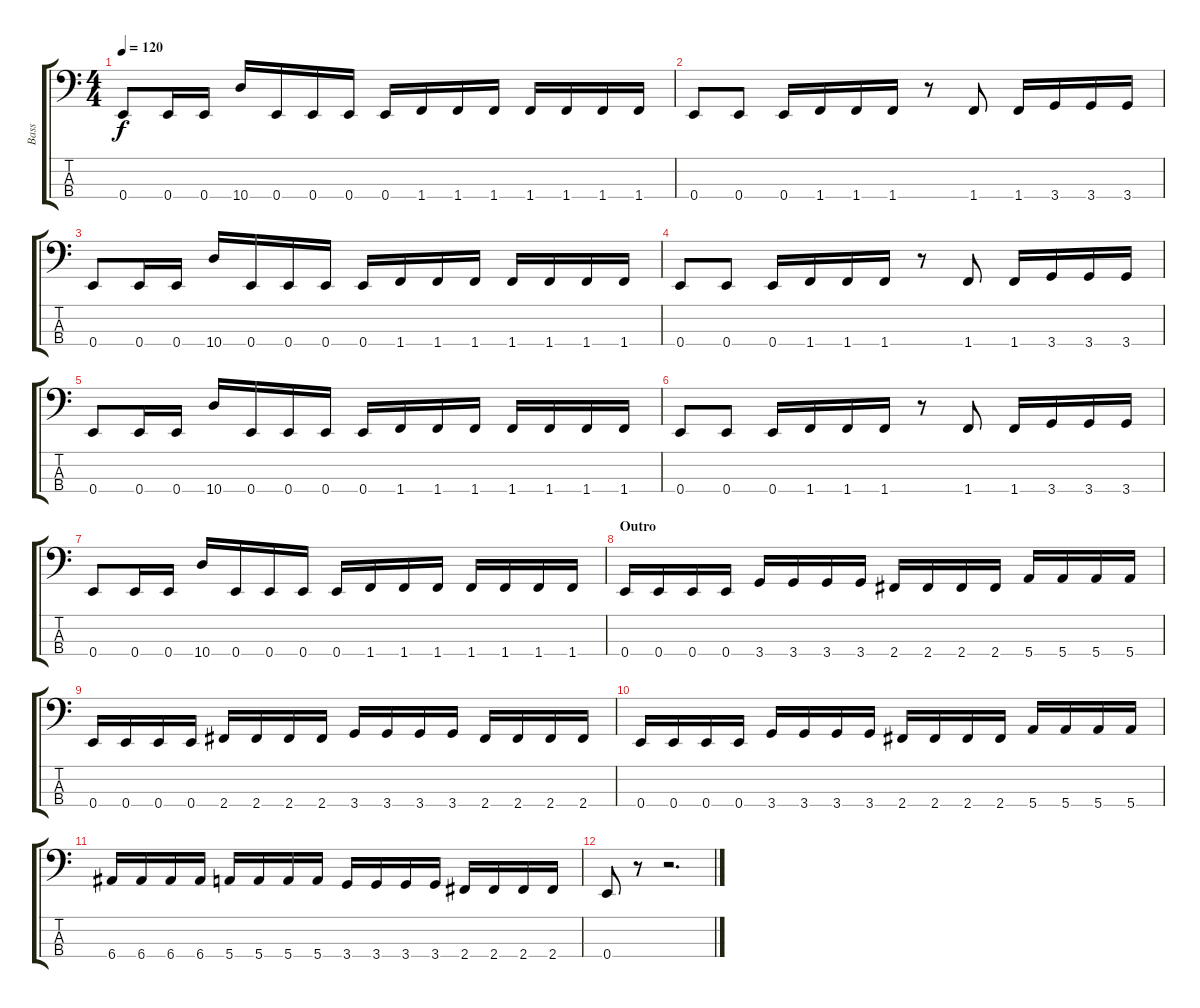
\track ("Bass" "Bass") {instrument electricbasspick}
\staff {score tabs}
\tuning (G2 D2 A1 E1) {hide}
\ts (4 4)
\tempo 120
\clef f4
\ks c
0.4.8{dy f} 0.4.16 0.4.16 10.4.16 0.4.16 0.4.16 0.4.16 0.4.16 1.4.16 1.4.16 1.4.16 1.4.16 1.4.16 1.4.16 1.4.16 |
0.4.8 0.4.8 0.4.16 1.4.16 1.4.16 1.4.16 r.8 1.4.8 1.4.16 3.4.16 3.4.16 3.4.16 |
0.4.8 0.4.16 0.4.16 10.4.16 0.4.16 0.4.16 0.4.16 0.4.16 1.4.16 1.4.16 1.4.16 1.4.16 1.4.16 1.4.16 1.4.16 |
0.4.8 0.4.8 0.4.16 1.4.16 1.4.16 1.4.16 r.8 1.4.8 1.4.16 3.4.16 3.4.16 3.4.16 |
0.4.8 0.4.16 0.4.16 10.4.16 0.4.16 0.4.16 0.4.16 0.4.16 1.4.16 1.4.16 1.4.16 1.4.16 1.4.16 1.4.16 1.4.16 |
0.4.8 0.4.8 0.4.16 1.4.16 1.4.16 1.4.16 r.8 1.4.8 1.4.16 3.4.16 3.4.16 3.4.16 |
0.4.8 0.4.16 0.4.16 10.4.16 0.4.16 0.4.16 0.4.16 0.4.16 1.4.16 1.4.16 1.4.16 1.4.16 1.4.16 1.4.16 1.4.16 |
\section ("" "Outro")
0.4.16 0.4.16 0.4.16 0.4.16 3.4.16 3.4.16 3.4.16 3.4.16 2.4.16 2.4.16 2.4.16 2.4.16 5.4.16 5.4.16 5.4.16 5.4.16 |
0.4.16 0.4.16 0.4.16 0.4.16 2.4.16 2.4.16 2.4.16 2.4.16 3.4.16 3.4.16 3.4.16 3.4.16 2.4.16 2.4.16 2.4.16 2.4.16 |
0.4.16 0.4.16 0.4.16 0.4.16 3.4.16 3.4.16 3.4.16 3.4.16 2.4.16 2.4.16 2.4.16 2.4.16 5.4.16 5.4.16 5.4.16 5.4.16 |
6.4.16 6.4.16 6.4.16 6.4.16 5.4.16 5.4.16 5.4.16 5.4.16 3.4.16 3.4.16 3.4.16 3.4.16 2.4.16 2.4.16 2.4.16 2.4.16 |
0.4.8 r.8 r.2{d}
